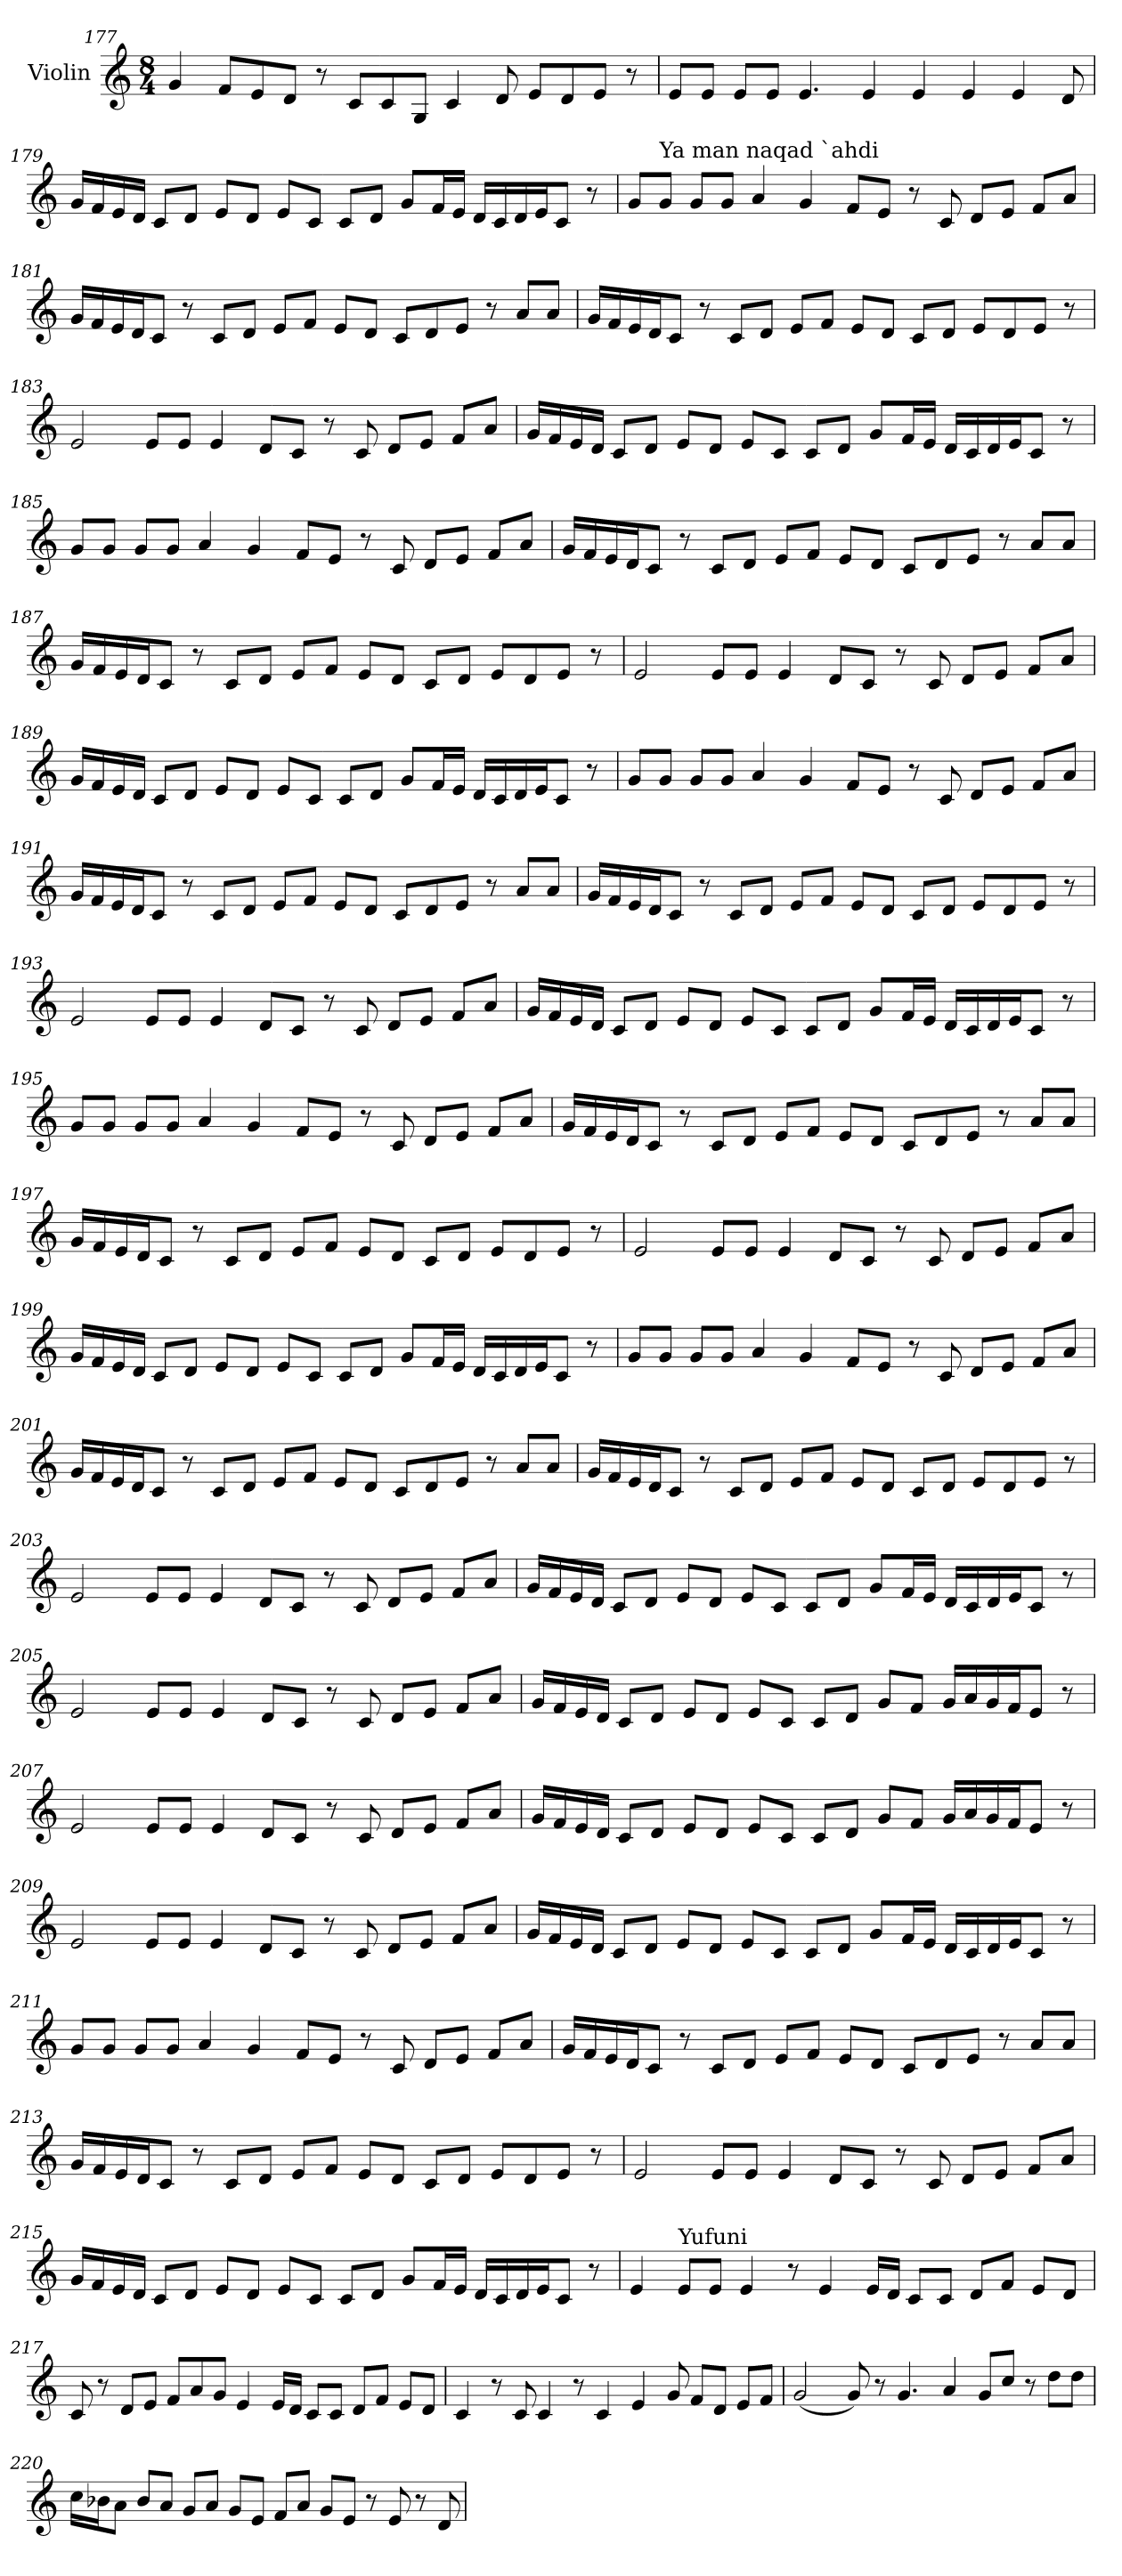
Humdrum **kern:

**kern
*part1
*staff1
*I"Violin
!!LO:LB:g=z
*clefG2
*k[]
*M8/4
=177
4g/
8f/L
8e/
8d/J
8r
8c/L
8c/
8G/J
4c/
8d/
8e/L
8d/
8e/J
8r
=178
8e/L
8e/J
8e/L
8e/J
4.e/
4e/
4e/
4e/
4e/
8d/
!!LO:LB:g=z
=179
16g/LL
16f/
16e/
16d/JJ
8c/L
8d/J
8e/L
8d/J
8e/L
8c/J
8c/L
8d/J
8g/L
16f/L
16e/JJ
16d/LL
16c/
16d/
16e/J
8c/J
8r
=180
8g/L
!LO:TX:a:t=Ya man naqad `ahdi
8g/J
8g/L
8g/J
4a/
4g/
8f/L
8e/J
8r
8c/
8d/L
8e/J
8f/L
8a/J
!!LO:LB:g=z
=181
16g/LL
16f/
16e/
16d/J
8c/J
8r
8c/L
8d/J
8e/L
8f/J
8e/L
8d/J
8c/L
8d/
8e/J
8r
8a/L
8a/J
=182
16g/LL
16f/
16e/
16d/J
8c/J
8r
8c/L
8d/J
8e/L
8f/J
8e/L
8d/J
8c/L
8d/J
8e/L
8d/
8e/J
8r
!!LO:LB:g=z
=183
2e/
8e/L
8e/J
4e/
8d/L
8c/J
8r
8c/
8d/L
8e/J
8f/L
8a/J
=184
16g/LL
16f/
16e/
16d/JJ
8c/L
8d/J
8e/L
8d/J
8e/L
8c/J
8c/L
8d/J
8g/L
16f/L
16e/JJ
16d/LL
16c/
16d/
16e/J
8c/J
8r
!!LO:LB:g=z
=185
8g/L
8g/J
8g/L
8g/J
4a/
4g/
8f/L
8e/J
8r
8c/
8d/L
8e/J
8f/L
8a/J
=186
16g/LL
16f/
16e/
16d/J
8c/J
8r
8c/L
8d/J
8e/L
8f/J
8e/L
8d/J
8c/L
8d/
8e/J
8r
8a/L
8a/J
!!LO:LB:g=z
=187
16g/LL
16f/
16e/
16d/J
8c/J
8r
8c/L
8d/J
8e/L
8f/J
8e/L
8d/J
8c/L
8d/J
8e/L
8d/
8e/J
8r
!!LO:PB:g=z
=188
2e/
8e/L
8e/J
4e/
8d/L
8c/J
8r
8c/
8d/L
8e/J
8f/L
8a/J
=189
16g/LL
16f/
16e/
16d/JJ
8c/L
8d/J
8e/L
8d/J
8e/L
8c/J
8c/L
8d/J
8g/L
16f/L
16e/JJ
16d/LL
16c/
16d/
16e/J
8c/J
8r
!!LO:LB:g=z
=190
8g/L
8g/J
8g/L
8g/J
4a/
4g/
8f/L
8e/J
8r
8c/
8d/L
8e/J
8f/L
8a/J
=191
16g/LL
16f/
16e/
16d/J
8c/J
8r
8c/L
8d/J
8e/L
8f/J
8e/L
8d/J
8c/L
8d/
8e/J
8r
8a/L
8a/J
!!LO:LB:g=z
=192
16g/LL
16f/
16e/
16d/J
8c/J
8r
8c/L
8d/J
8e/L
8f/J
8e/L
8d/J
8c/L
8d/J
8e/L
8d/
8e/J
8r
!!LO:LB:g=z
=193
2e/
8e/L
8e/J
4e/
8d/L
8c/J
8r
8c/
8d/L
8e/J
8f/L
8a/J
=194
16g/LL
16f/
16e/
16d/JJ
8c/L
8d/J
8e/L
8d/J
8e/L
8c/J
8c/L
8d/J
8g/L
16f/L
16e/JJ
16d/LL
16c/
16d/
16e/J
8c/J
8r
!!LO:LB:g=z
=195
8g/L
8g/J
8g/L
8g/J
4a/
4g/
8f/L
8e/J
8r
8c/
8d/L
8e/J
8f/L
8a/J
=196
16g/LL
16f/
16e/
16d/J
8c/J
8r
8c/L
8d/J
8e/L
8f/J
8e/L
8d/J
8c/L
8d/
8e/J
8r
8a/L
8a/J
!!LO:LB:g=z
=197
16g/LL
16f/
16e/
16d/J
8c/J
8r
8c/L
8d/J
8e/L
8f/J
8e/L
8d/J
8c/L
8d/J
8e/L
8d/
8e/J
8r
!!LO:LB:g=z
=198
2e/
8e/L
8e/J
4e/
8d/L
8c/J
8r
8c/
8d/L
8e/J
8f/L
8a/J
=199
16g/LL
16f/
16e/
16d/JJ
8c/L
8d/J
8e/L
8d/J
8e/L
8c/J
8c/L
8d/J
8g/L
16f/L
16e/JJ
16d/LL
16c/
16d/
16e/J
8c/J
8r
!!LO:LB:g=z
=200
8g/L
8g/J
8g/L
8g/J
4a/
4g/
8f/L
8e/J
8r
8c/
8d/L
8e/J
8f/L
8a/J
=201
16g/LL
16f/
16e/
16d/J
8c/J
8r
8c/L
8d/J
8e/L
8f/J
8e/L
8d/J
8c/L
8d/
8e/J
8r
8a/L
8a/J
!!LO:PB:g=z
=202
16g/LL
16f/
16e/
16d/J
8c/J
8r
8c/L
8d/J
8e/L
8f/J
8e/L
8d/J
8c/L
8d/J
8e/L
8d/
8e/J
8r
!!LO:LB:g=z
=203
2e/
8e/L
8e/J
4e/
8d/L
8c/J
8r
8c/
8d/L
8e/J
8f/L
8a/J
=204
16g/LL
16f/
16e/
16d/JJ
8c/L
8d/J
8e/L
8d/J
8e/L
8c/J
8c/L
8d/J
8g/L
16f/L
16e/JJ
16d/LL
16c/
16d/
16e/J
8c/J
8r
!!LO:LB:g=z
=205
2e/
8e/L
8e/J
4e/
8d/L
8c/J
8r
8c/
8d/L
8e/J
8f/L
8a/J
=206
16g/LL
16f/
16e/
16d/JJ
8c/L
8d/J
8e/L
8d/J
8e/L
8c/J
8c/L
8d/J
8g/L
8f/J
16g/LL
16a/
16g/
16f/J
8e/J
8r
!!LO:LB:g=z
=207
2e/
8e/L
8e/J
4e/
8d/L
8c/J
8r
8c/
8d/L
8e/J
8f/L
8a/J
=208
16g/LL
16f/
16e/
16d/JJ
8c/L
8d/J
8e/L
8d/J
8e/L
8c/J
8c/L
8d/J
8g/L
8f/J
16g/LL
16a/
16g/
16f/J
8e/J
8r
!!LO:LB:g=z
=209
2e/
8e/L
8e/J
4e/
8d/L
8c/J
8r
8c/
8d/L
8e/J
8f/L
8a/J
=210
16g/LL
16f/
16e/
16d/JJ
8c/L
8d/J
8e/L
8d/J
8e/L
8c/J
8c/L
8d/J
8g/L
16f/L
16e/JJ
16d/LL
16c/
16d/
16e/J
8c/J
8r
!!LO:LB:g=z
=211
8g/L
8g/J
8g/L
8g/J
4a/
4g/
8f/L
8e/J
8r
8c/
8d/L
8e/J
8f/L
8a/J
=212
16g/LL
16f/
16e/
16d/J
8c/J
8r
8c/L
8d/J
8e/L
8f/J
8e/L
8d/J
8c/L
8d/
8e/J
8r
8a/L
8a/J
!!LO:LB:g=z
=213
16g/LL
16f/
16e/
16d/J
8c/J
8r
8c/L
8d/J
8e/L
8f/J
8e/L
8d/J
8c/L
8d/J
8e/L
8d/
8e/J
8r
!!LO:LB:g=z
=214
2e/
8e/L
8e/J
4e/
8d/L
8c/J
8r
8c/
8d/L
8e/J
8f/L
8a/J
=215
16g/LL
16f/
16e/
16d/JJ
8c/L
8d/J
8e/L
8d/J
8e/L
8c/J
8c/L
8d/J
8g/L
16f/L
16e/JJ
16d/LL
16c/
16d/
16e/J
8c/J
8r
!!LO:PB:g=z
=216
4e/
!LO:TX:a:t=Yufuni
8e/L
8e/J
4e/
8r
4e/
16e/LL
16d/JJ
8c/L
8c/J
8d/L
8f/J
8e/L
8d/J
=217
8c/
8r
8d/L
8e/J
8f/L
8a/
8g/J
4e/
16e/LL
16d/JJ
8c/L
8c/J
8d/L
8f/J
8e/L
8d/J
!!LO:LB:g=z
=218
4c/
8r
8c/
4c/
8r
4c/
4e/
8g/
8f/L
8d/J
8e/L
8f/J
!!LO:LB:g=z
=219
(<2g/
8g/)
8r
4.g/
4a/
8g/L
8cc/J
8r
8dd\L
8dd\J
=220
16cc\LL
16b-X\J
8a\J
8b-/L
8a/J
8g/L
8a/J
8g/L
8e/J
8f/L
8a/J
8g/L
8e/J
8r
8e/
8r
8d/
=
*-
